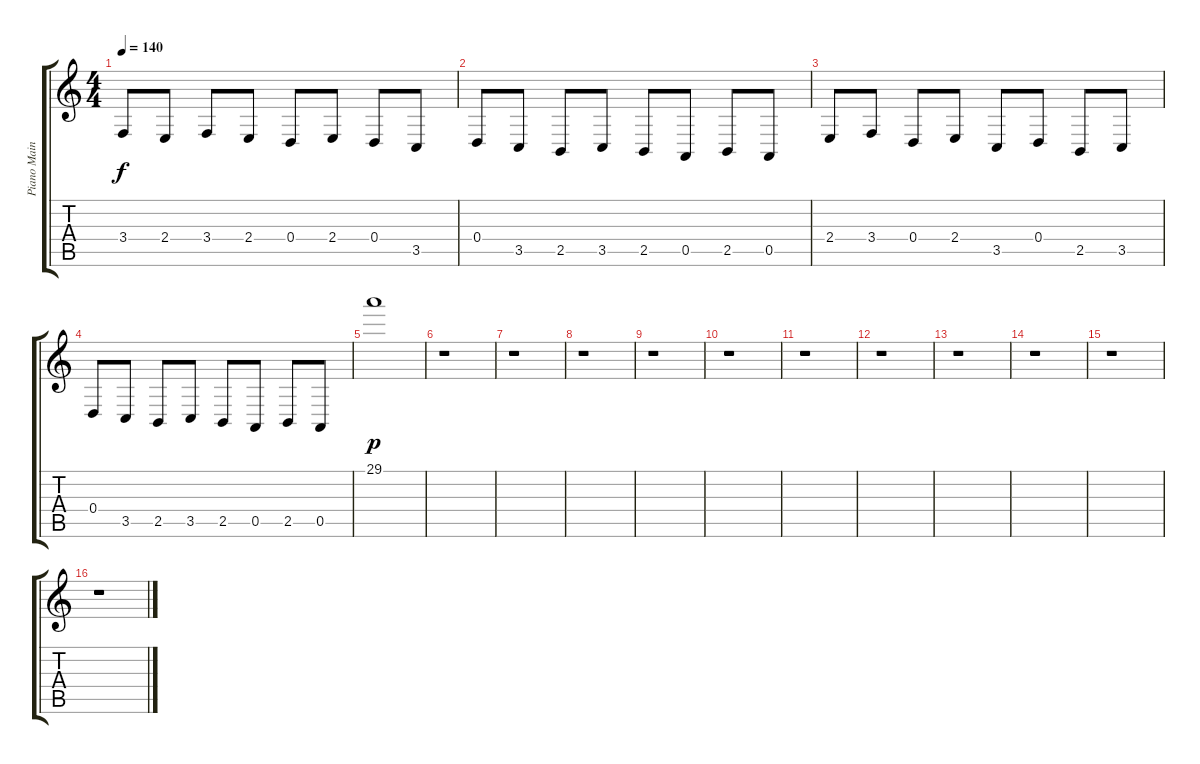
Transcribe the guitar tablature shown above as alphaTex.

\track ("Piano Main Gauche" "Piano Main") {instrument acousticgrandpiano}
\staff {score tabs}
\tuning (E4 B3 G3 D3 A2 D2) {hide}
\ts (4 4)
\tempo 140
\clef g2
\ks c
3.4.8{dy f} 2.4.8 3.4.8 2.4.8 0.4.8 2.4.8 0.4.8 3.5.8 |
0.4.8 3.5.8 2.5.8 3.5.8 2.5.8 0.5.8 2.5.8 0.5.8 |
2.4.8 3.4.8 0.4.8 2.4.8 3.5.8 0.4.8 2.5.8 3.5.8 |
0.4.8 3.5.8 2.5.8 3.5.8 2.5.8 0.5.8 2.5.8 0.5.8 |
29.1.1{dy p} |
r.1 |
r.1 |
r.1 |
r.1 |
r.1 |
r.1 |
r.1 |
r.1 |
r.1 |
r.1 |
r.1
